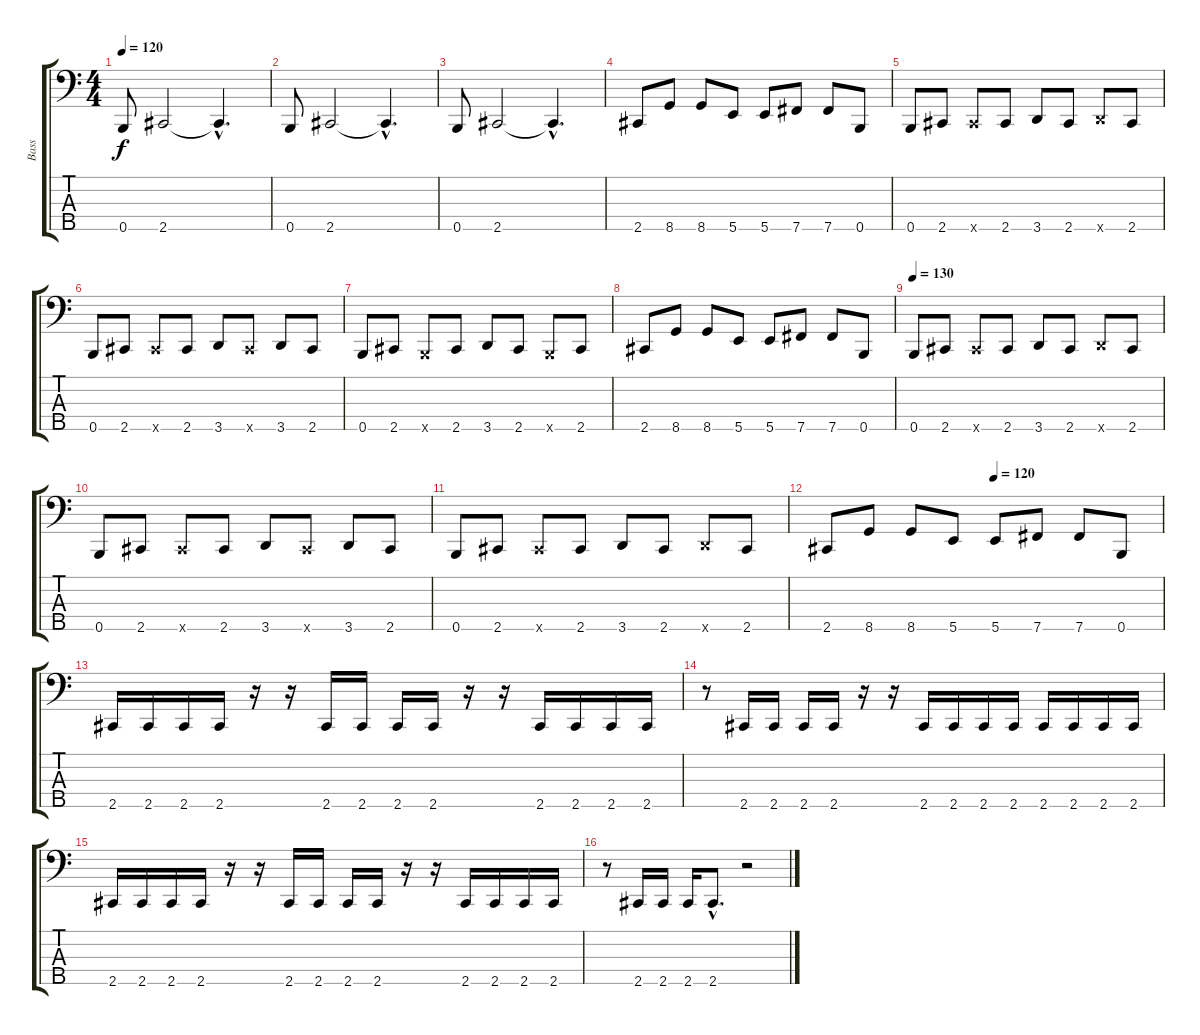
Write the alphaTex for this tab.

\track ("Bass" "Bass") {instrument electricbassfinger}
\staff {score tabs}
\tuning (A2 E2 B1 Gb1 B0) {hide}
\ts (4 4)
\tempo 120
\clef f4
\ks c
0.5.8{dy f} 2.5.2 2.5{hac t}.4{d} |
0.5.8 2.5.2 2.5{hac t}.4{d} |
0.5.8 2.5.2 2.5{hac t}.4{d} |
2.5.8 8.5.8 8.5.8 5.5.8 5.5.8 7.5.8 7.5.8 0.5.8 |
0.5.8 2.5.8 2.5{x}.8 2.5.8 3.5.8 2.5.8 3.5{x}.8 2.5.8 |
0.5.8 2.5.8 2.5{x}.8 2.5.8 3.5.8 2.5{x}.8 3.5.8 2.5.8 |
0.5.8 2.5.8 0.5{x}.8 2.5.8 3.5.8 2.5.8 0.5{x}.8 2.5.8 |
2.5.8 8.5.8 8.5.8 5.5.8 5.5.8 7.5.8 7.5.8 0.5.8 |
\tempo 130
0.5.8 2.5.8 2.5{x}.8 2.5.8 3.5.8 2.5.8 3.5{x}.8 2.5.8 |
0.5.8 2.5.8 2.5{x}.8 2.5.8 3.5.8 2.5{x}.8 3.5.8 2.5.8 |
0.5.8 2.5.8 2.5{x}.8 2.5.8 3.5.8 2.5.8 3.5{x}.8 2.5.8 |
\tempo (120 0.5)
2.5.8 8.5.8 8.5.8 5.5.8 5.5.8 7.5.8 7.5.8 0.5.8 |
2.5.16 2.5.16 2.5.16 2.5.16 r.16 r.16 2.5.16 2.5.16 2.5.16 2.5.16 r.16 r.16 2.5.16 2.5.16 2.5.16 2.5.16 |
r.8 2.5.16 2.5.16 2.5.16 2.5.16 r.16 r.16 2.5.16 2.5.16 2.5.16 2.5.16 2.5.16 2.5.16 2.5.16 2.5.16 |
2.5.16 2.5.16 2.5.16 2.5.16 r.16 r.16 2.5.16 2.5.16 2.5.16 2.5.16 r.16 r.16 2.5.16 2.5.16 2.5.16 2.5.16 |
r.8 2.5.16 2.5.16 2.5.16 2.5{hac}.8{d} r.2
